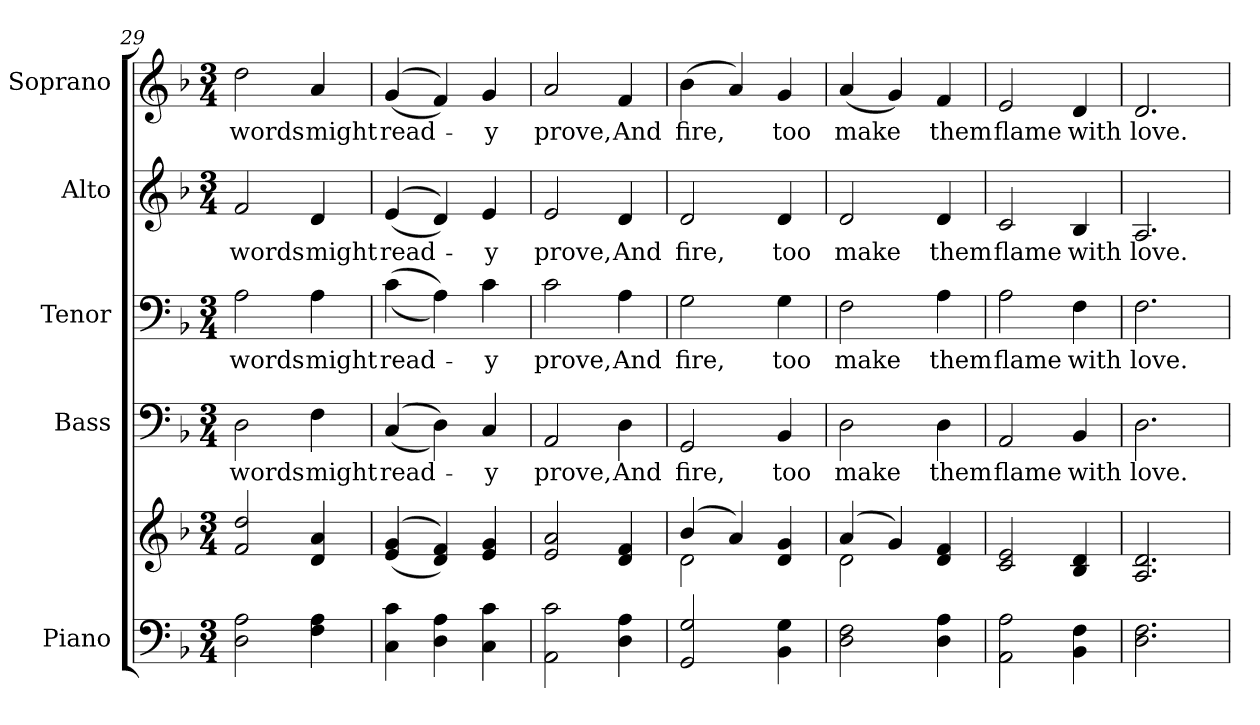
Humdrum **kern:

**kern	**kern	**kern	**text	**kern	**text	**kern	**text	**kern	**text
*part5	*part5	*part4	*part4	*part3	*part3	*part2	*part2	*part1	*part1
*staff6	*staff5	*staff4	*staff4	*staff3	*staff3	*staff2	*staff2	*staff1	*staff1
*I"Piano	*	*I"Bass	*	*I"Tenor	*	*I"Alto	*	*I"Soprano	*
*I'Pno.	*	*I'B.	*	*I'T.	*	*I'A.	*	*I'S.	*
*clefF4	*clefG2	*clefF4	*	*clefF4	*	*clefG2	*	*clefG2	*
*k[b-]	*k[b-]	*k[b-]	*	*k[b-]	*	*k[b-]	*	*k[b-]	*
*F:	*F:	*F:	*	*F:	*	*F:	*	*F:	*
*M3/4	*M3/4	*M3/4	*	*M3/4	*	*M3/4	*	*M3/4	*
=29	=29	=29	=29	=29	=29	=29	=29	=29	=29
!	!	!	!LO:LY:b:color=#000000	!	!	!	!	!	!
!	!	!	!	!	!LO:LY:b:color=#000000	!	!	!	!
!	!	!	!	!	!	!	!LO:LY:b:color=#000000	!	!
!	!	!	!	!	!	!	!	!	!LO:LY:b:color=#000000
2Di\ 2Ai	2fi/ 2ddi	2Di\	words	2Ai\	words	2fi/	words	2ddi\	words
!	!	!	!LO:LY:b:color=#000000	!	!	!	!	!	!
!	!	!	!	!	!LO:LY:b:color=#000000	!	!	!	!
!	!	!	!	!	!	!	!LO:LY:b:color=#000000	!	!
!	!	!	!	!	!	!	!	!	!LO:LY:b:color=#000000
4Fi\ 4Ai	4di/ 4ai	4Fi\	might	4Ai\	might	4di/	might	4ai/	might
!!LO:PB:g=z
=30	=30	=30	=30	=30	=30	=30	=30	=30	=30
!	!	!	!LO:LY:b:color=#000000	!	!	!	!	!	!
!	!	!	!	!	!LO:LY:b:color=#000000	!	!	!	!
!	!	!	!	!	!	!	!LO:LY:b:color=#000000	!	!
!	!	!	!	!	!	!	!	!	!LO:LY:b:color=#000000
4Ci\ 4ci	((4ei/ 4gi	((4Ci/	read-	((4ci\	read-	((4ei/	read-	((4gi/	read-
4Di\ 4Ai	4di/ 4fi))	4Di\))	.	4Ai\))	.	4di/))	.	4fi/))	.
!	!	!	!LO:LY:b:color=#000000	!	!	!	!	!	!
!	!	!	!	!	!LO:LY:b:color=#000000	!	!	!	!
!	!	!	!	!	!	!	!LO:LY:b:color=#000000	!	!
!	!	!	!	!	!	!	!	!	!LO:LY:b:color=#000000
4Ci\ 4ci	4ei/ 4gi	4Ci/	-y	4ci\	-y	4ei/	-y	4gi/	-y
=31	=31	=31	=31	=31	=31	=31	=31	=31	=31
!	!	!	!LO:LY:b:color=#000000	!	!	!	!	!	!
!	!	!	!	!	!LO:LY:b:color=#000000	!	!	!	!
!	!	!	!	!	!	!	!LO:LY:b:color=#000000	!	!
!	!	!	!	!	!	!	!	!	!LO:LY:b:color=#000000
2AAi\ 2ci	2ei/ 2ai	2AAi/	prove,	2ci\	prove,	2ei/	prove,	2ai/	prove,
!	!	!	!LO:LY:b:color=#000000	!	!	!	!	!	!
!	!	!	!	!	!LO:LY:b:color=#000000	!	!	!	!
!	!	!	!	!	!	!	!LO:LY:b:color=#000000	!	!
!	!	!	!	!	!	!	!	!	!LO:LY:b:color=#000000
4Di\ 4Ai	4di/ 4fi	4Di\	And	4Ai\	And	4di/	And	4fi/	And
=32	=32	=32	=32	=32	=32	=32	=32	=32	=32
*	*^	*	*	*	*	*	*	*	*
!	!	!	!	!LO:LY:b:color=#000000	!	!	!	!	!	!
!	!	!	!	!	!	!LO:LY:b:color=#000000	!	!	!	!
!	!	!	!	!	!	!	!	!LO:LY:b:color=#000000	!	!
!	!	!	!	!	!	!	!	!	!	!LO:LY:b:color=#000000
2GGi/ 2Gi	(4b-i/	2di\	2GGi/	fire,	2Gi\	fire,	2di/	fire,	(4b-i\	fire,
.	4ai/)	.	.	.	.	.	.	.	4ai/)	.
!	!	!	!	!LO:LY:b:color=#000000	!	!	!	!	!	!
!	!	!	!	!	!	!LO:LY:b:color=#000000	!	!	!	!
!	!	!	!	!	!	!	!	!LO:LY:b:color=#000000	!	!
!	!	!	!	!	!	!	!	!	!	!LO:LY:b:color=#000000
4BB-i\ 4Gi	4di/ 4gi	4ryy	4BB-i/	too	4Gi\	too	4di/	too	4gi/	too
!!LO:PB:g=z
=33	=33	=33	=33	=33	=33	=33	=33	=33	=33	=33
!	!	!	!	!LO:LY:b:color=#000000	!	!	!	!	!	!
!	!	!	!	!	!	!LO:LY:b:color=#000000	!	!	!	!
!	!	!	!	!	!	!	!	!LO:LY:b:color=#000000	!	!
!	!	!	!	!	!	!	!	!	!	!LO:LY:b:color=#000000
2Di\ 2Fi	(4ai/	2di\	2Di\	make	2Fi\	make	2di/	make	(4ai/	make
.	4gi/)	.	.	.	.	.	.	.	4gi/)	.
!	!	!	!	!LO:LY:b:color=#000000	!	!	!	!	!	!
!	!	!	!	!	!	!LO:LY:b:color=#000000	!	!	!	!
!	!	!	!	!	!	!	!	!LO:LY:b:color=#000000	!	!
!	!	!	!	!	!	!	!	!	!	!LO:LY:b:color=#000000
4Di\ 4Ai	4di/ 4fi	4ryy	4Di\	them	4Ai\	them	4di/	them	4fi/	them
*	*v	*v	*	*	*	*	*	*	*	*
=34	=34	=34	=34	=34	=34	=34	=34	=34	=34
*	*^	*	*	*	*	*	*	*	*
!	!	!	!	!LO:LY:b:color=#000000	!	!	!	!	!	!
*	*v	*v	*	*	*	*	*	*	*	*
*	*^	*	*	*	*	*	*	*	*
!	!	!	!	!	!	!LO:LY:b:color=#000000	!	!	!	!
*	*v	*v	*	*	*	*	*	*	*	*
*	*^	*	*	*	*	*	*	*	*
!	!	!	!	!	!	!	!	!LO:LY:b:color=#000000	!	!
*	*v	*v	*	*	*	*	*	*	*	*
*	*^	*	*	*	*	*	*	*	*
!	!	!	!	!	!	!	!	!	!	!LO:LY:b:color=#000000
*	*v	*v	*	*	*	*	*	*	*	*
2AAi\ 2Ai	2ci/ 2ei	2AAi/	flame	2Ai\	flame	2ci/	flame	2ei/	flame
!	!	!	!LO:LY:b:color=#000000	!	!	!	!	!	!
!	!	!	!	!	!LO:LY:b:color=#000000	!	!	!	!
!	!	!	!	!	!	!	!LO:LY:b:color=#000000	!	!
!	!	!	!	!	!	!	!	!	!LO:LY:b:color=#000000
4BB-i\ 4Fi	4B-i/ 4di	4BB-i/	with	4Fi\	with	4B-i/	with	4di/	with
=35	=35	=35	=35	=35	=35	=35	=35	=35	=35
!	!	!	!LO:LY:b:color=#000000	!	!	!	!	!	!
!	!	!	!	!	!LO:LY:b:color=#000000	!	!	!	!
!	!	!	!	!	!	!	!LO:LY:b:color=#000000	!	!
!	!	!	!	!	!	!	!	!	!LO:LY:b:color=#000000
2.Di\ 2.Fi	2.Ai/ 2.di	2.Di\	love.	2.Fi\	love.	2.Ai/	love.	2.di/	love.
=	=	=	=	=	=	=	=	=	=
*-	*-	*-	*-	*-	*-	*-	*-	*-	*-
